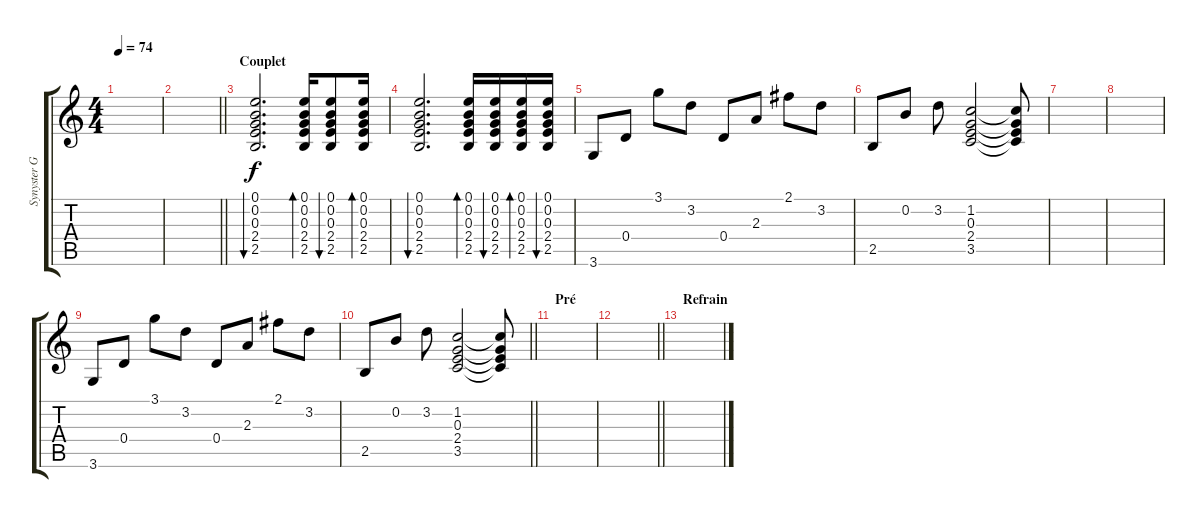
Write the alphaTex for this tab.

\track ("Synyster Gates (Acoustik)" "Synyster G") {instrument acousticguitarnylon}
\staff {score tabs}
\tuning (E4 B3 G3 D3 A2 E2) {hide}
\ts (4 4)
\tempo 74
\clef g2
\ks c
|
\barLineRight lightlight
|
\section ("" "Couplet")
(0.1 0.2 0.3 2.4 2.5).2{d bu 240} (0.1 0.2 0.3 2.4 2.5).16{bd 60} (0.1 0.2 0.3 2.4 2.5).8{bu 60} (0.1 0.2 0.3 2.4 2.5).16{bd 60} |
(0.1 0.2 0.3 2.4 2.5).2{d bu 120} (0.1 0.2 0.3 2.4 2.5).16{bd 60} (0.1 0.2 0.3 2.4 2.5).16{bu 60} (0.1 0.2 0.3 2.4 2.5).16{bd 60} (0.1 0.2 0.3 2.4 2.5).16{bu 60} |
3.6.8 0.4.8 3.1.8 3.2.8 0.4.8 2.3.8 2.1.8 3.2.8 |
2.5.8 0.2.8 3.2.8 (1.2 0.3 2.4 3.5).2 (1.2{t} 0.3{t} 2.4{t} 3.5{t}).8 |
|
|
3.6.8 0.4.8 3.1.8 3.2.8 0.4.8 2.3.8 2.1.8 3.2.8 |
\barLineRight lightlight
2.5.8 0.2.8 3.2.8 (1.2 0.3 2.4 3.5).2 (1.2{t} 0.3{t} 2.4{t} 3.5{t}).8 |
\section ("" "Pré")
|
\barLineRight lightlight
|
\section ("" "Refrain")
